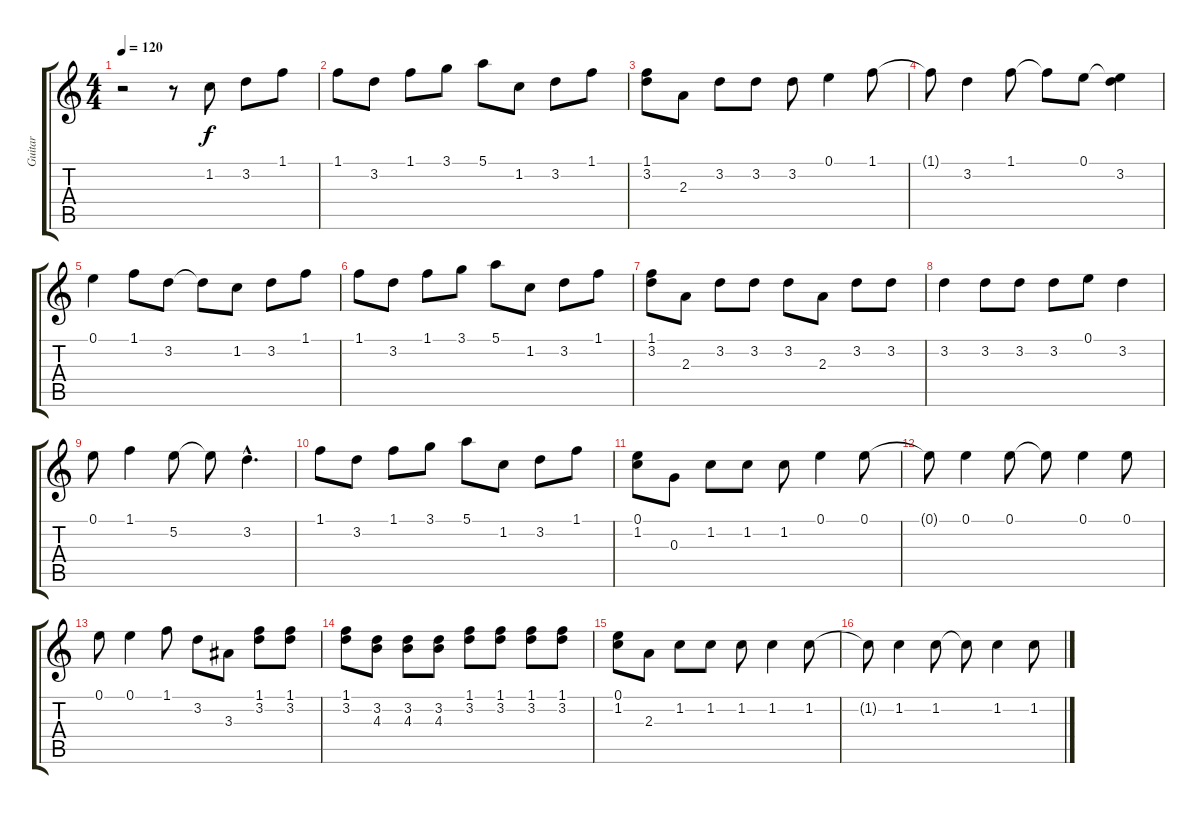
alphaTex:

\track ("Guitar" "Guitar") {instrument acousticguitarnylon}
\staff {score tabs}
\tuning (E4 B3 G3 D3 A2 E2) {hide}
\ts (4 4)
\tempo 120
\clef g2
\ks c
r.2{dy f} r.8 1.2.8 3.2.8 1.1.8 |
1.1.8 3.2.8 1.1.8 3.1.8 5.1.8 1.2.8 3.2.8 1.1.8 |
(1.1 3.2).8 2.3.8 3.2.8 3.2.8 3.2.8 0.1.4 1.1.8 |
1.1{t}.8 3.2.4 1.1.8 1.1{t}.8 0.1.8 (0.1{t} 3.2).4 |
0.1.4 1.1.8 3.2.8 3.2{t}.8 1.2.8 3.2.8 1.1.8 |
1.1.8 3.2.8 1.1.8 3.1.8 5.1.8 1.2.8 3.2.8 1.1.8 |
(1.1 3.2).8 2.3.8 3.2.8 3.2.8 3.2.8 2.3.8 3.2.8 3.2.8 |
3.2.4 3.2.8 3.2.8 3.2.8 0.1.8 3.2.4 |
0.1.8 1.1.4 5.2.8 5.2{t}.8 3.2{hac}.4{d} |
1.1.8 3.2.8 1.1.8 3.1.8 5.1.8 1.2.8 3.2.8 1.1.8 |
(0.1 1.2).8 0.3.8 1.2.8 1.2.8 1.2.8 0.1.4 0.1.8 |
0.1{t}.8 0.1.4 0.1.8 0.1{t}.8 0.1.4 0.1.8 |
0.1.8 0.1.4 1.1.8 3.2.8 3.3.8 (1.1 3.2).8 (1.1 3.2).8 |
(1.1 3.2).8 (3.2 4.3).8 (3.2 4.3).8 (3.2 4.3).8 (1.1 3.2).8 (1.1 3.2).8 (1.1 3.2).8 (1.1 3.2).8 |
(0.1 1.2).8 2.3.8 1.2.8 1.2.8 1.2.8 1.2.4 1.2.8 |
1.2{t}.8 1.2.4 1.2.8 1.2{t}.8 1.2.4 1.2.8
